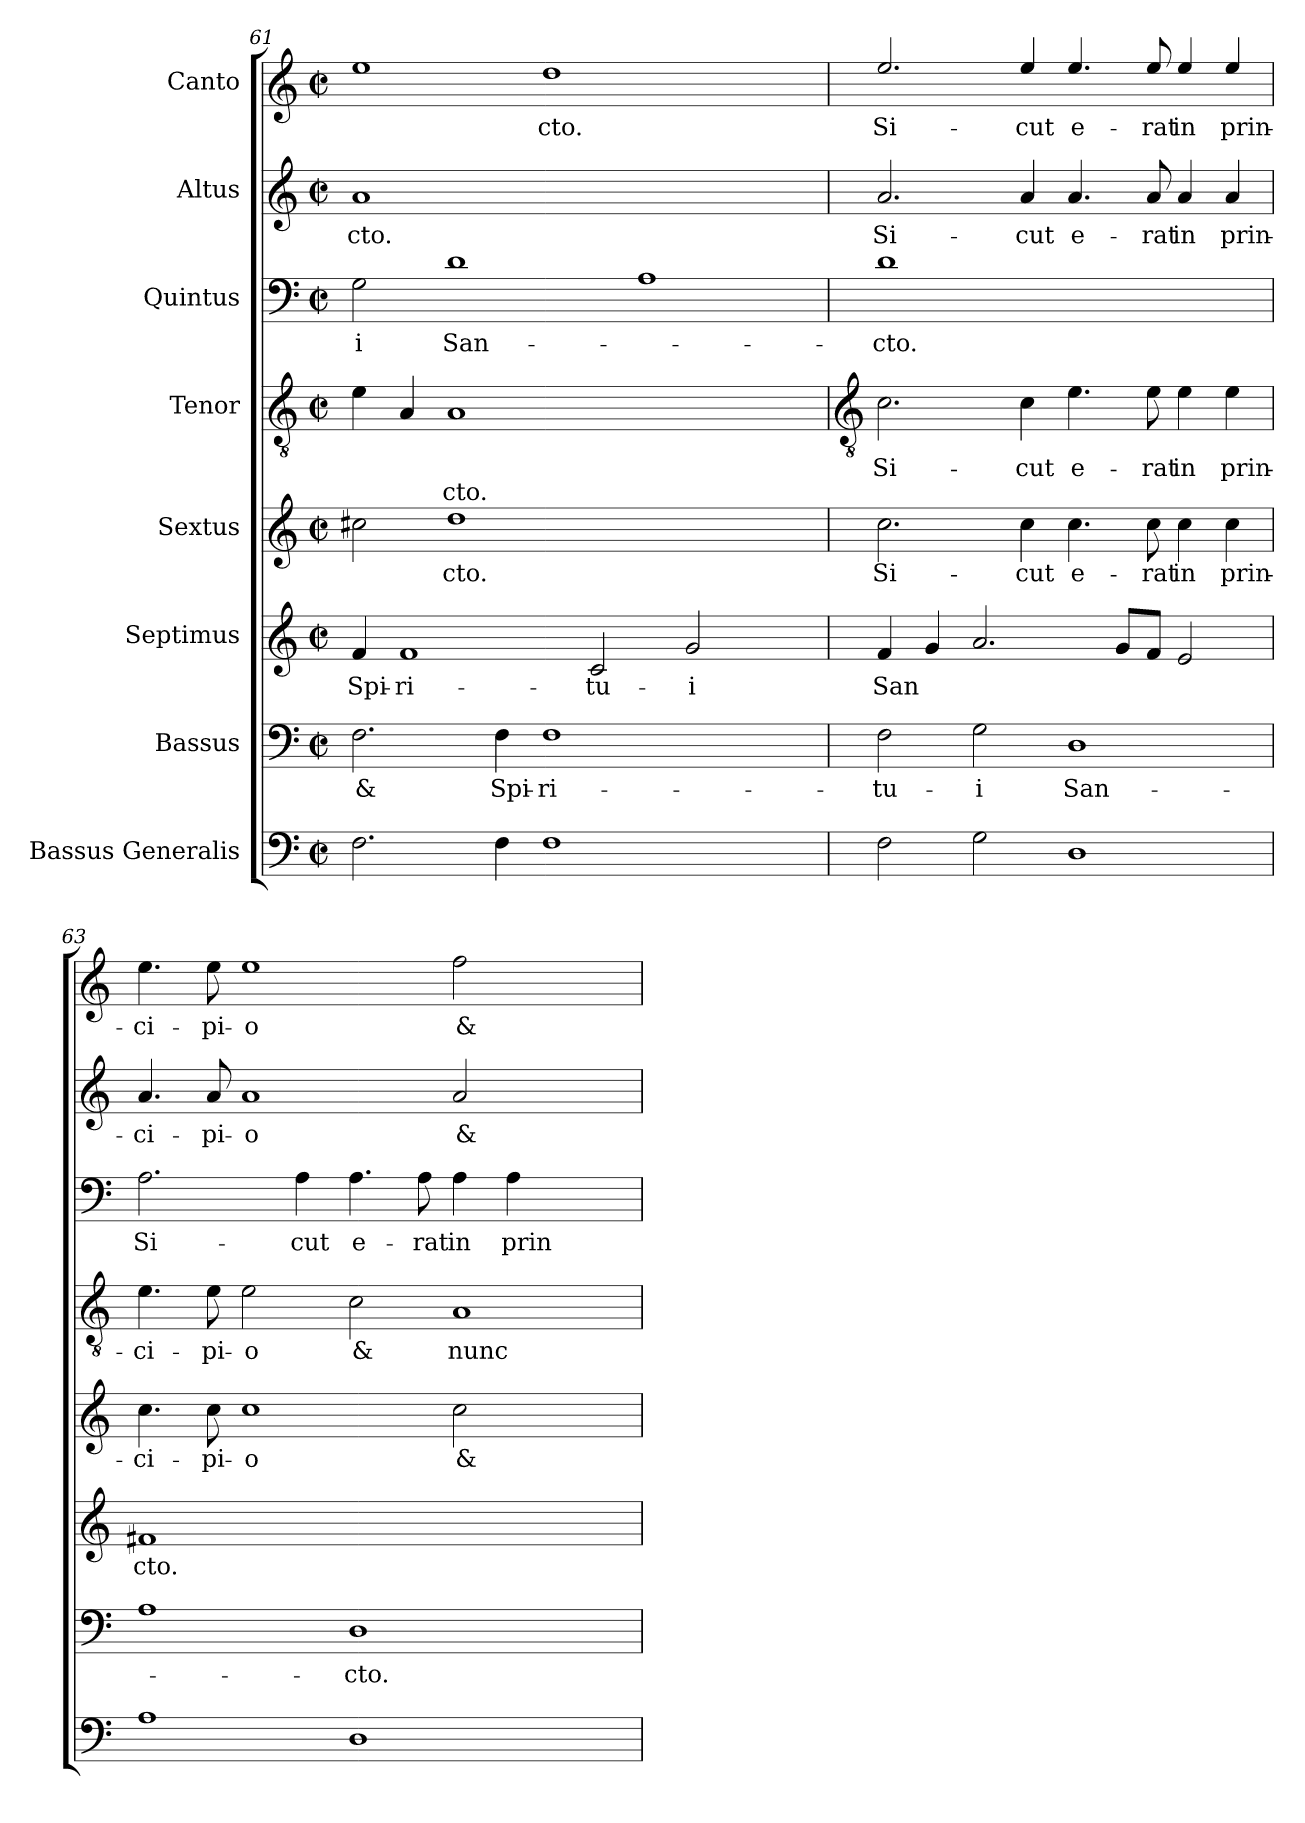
**kern	**kern	**text	**kern	**text	**kern	**text	**kern	**text	**text	**kern	**text	**kern	**text	**kern	**text
*part8	*part7	*part7	*part6	*part6	*part5	*part5	*part4	*part4	*part4	*part3	*part3	*part2	*part2	*part1	*part1
*staff8	*staff7	*staff7	*staff6	*staff6	*staff5	*staff5	*staff4	*staff4	*staff4	*staff3	*staff3	*staff2	*staff2	*staff1	*staff1
*I"Bassus Generalis	*I"Bassus	*	*I"Septimus	*	*I"Sextus	*	*I"Tenor	*	*	*I"Quintus	*	*I"Altus	*	*I"Canto	*
*clefF4	*clefF4	*	*clefG2	*	*clefG2	*	*clefGv2	*	*	*clefF4	*	*clefG2	*	*clefG2	*
*k[]	*k[]	*	*k[]	*	*k[]	*	*k[]	*	*	*k[]	*	*k[]	*	*k[]	*
*C:	*C:	*	*C:	*	*C:	*	*C:	*	*	*C:	*	*C:	*	*C:	*
*M4/2	*M4/2	*	*M4/2	*	*M4/2	*	*M4/2	*	*	*M4/2	*	*M4/2	*	*M4/2	*
*met(c|)	*met(c|)	*	*met(c|)	*	*met(c|)	*	*met(c|)	*	*	*met(c|)	*	*met(c|)	*	*met(c|)	*
=61	=61	=61	=61	=61	=61	=61	=61	=61	=61	=61	=61	=61	=61	=61	=61
!	!	!LO:LY:b	!	!LO:LY:b	!	!	!	!	!	!	!LO:LY:b	!	!LO:LY:b	!	!
2.F	2.F	&	4f	Spi-	2cc#X	.	4e	.	.	2G	-i	1a	-cto.	1ee	.
!	!	!	!	!LO:LY:b	!	!	!	!	!	!	!	!	!	!	!
.	.	.	1f	-ri-	.	.	4A	.	.	.	.	.	.	.	.
!	!	!	!	!	!	!LO:LY:b	!	!	!LO:LY:b	!	!LO:LY:b	!	!	!	!
.	.	.	.	.	1dd	cto.	1A	.	cto.	1d	San-	.	.	.	.
!	!	!LO:LY:b	!	!	!	!	!	!	!	!	!	!	!	!	!
4F	4F	Spi-	.	.	.	.	.	.	.	.	.	.	.	.	.
!	!	!LO:LY:b	!	!	!	!	!	!	!	!	!	!	!	!	!LO:LY:b
1F	1F	-ri-	.	.	.	.	.	.	.	.	.	1.ryy	.	1dd	-cto.
!	!	!	!	!LO:LY:b	!	!	!	!	!	!	!	!	!	!	!
.	.	.	2c	-tu-	.	.	.	.	.	.	.	.	.	.	.
.	.	.	.	.	1ryy	.	1ryy	.	.	1A	.	.	.	.	.
!	!	!	!	!LO:LY:b	!	!	!	!	!	!	!	!	!	!	!
.	.	.	2g	-i	.	.	.	.	.	.	.	.	.	.	.
2ryy	2ryy	.	.	.	.	.	.	.	.	.	.	.	.	2ryy	.
.	.	.	4ryy	.	.	.	.	.	.	.	.	.	.	.	.
!!LO:LB:g=z
=62	=62	=62	=62	=62	=62	=62	=62	=62	=62	=62	=62	=62	=62	=62	=62
*	*	*	*	*	*	*	*clefGv2	*	*	*	*	*	*	*	*
!	!	!LO:LY:b	!	!LO:LY:b	!	!LO:LY:b	!	!LO:LY:b	!	!	!LO:LY:b	!	!LO:LY:b	!	!LO:LY:b
*	*	*	*	*	*	*	*	*	*	*	*	*	*	*^	*
2F	2F	-tu-	4f	San	2.cc	Si-	2.c	Si-	.	1d	-cto.	2.a	Si-	2.ee	0ryy	Si-
.	.	.	4g	.	.	.	.	.	.	.	.	.	.	.	.	.
!	!	!LO:LY:b	!	!	!	!	!	!	!	!	!	!	!	!	!	!
2G	2G	-i	2.a	.	.	.	.	.	.	.	.	.	.	.	.	.
!	!	!	!	!	!	!LO:LY:b	!	!LO:LY:b	!	!	!	!	!LO:LY:b	!	!	!LO:LY:b
.	.	.	.	.	4cc	-cut	4c	-cut	.	.	.	4a	-cut	4ee	.	-cut
!	!	!LO:LY:b	!	!	!	!LO:LY:b	!	!LO:LY:b	!	!	!	!	!LO:LY:b	!	!	!LO:LY:b
1D	1D	San-	.	.	4.cc	e-	4.e	e-	.	1ryy	.	4.a	e-	4.ee	.	e-
.	.	.	8gL	.	.	.	.	.	.	.	.	.	.	.	.	.
!	!	!	!	!	!	!LO:LY:b	!	!LO:LY:b	!	!	!	!	!LO:LY:b	!	!	!LO:LY:b
.	.	.	8fJ	.	8cc	-rat	8e	-rat	.	.	.	8a	-rat	8ee	.	-rat
!	!	!	!	!	!	!LO:LY:b	!	!LO:LY:b	!	!	!	!	!LO:LY:b	!	!	!LO:LY:b
.	.	.	2e	.	4cc	in	4e	in	.	.	.	4a	in	4ee	.	in
!	!	!	!	!	!	!LO:LY:b	!	!LO:LY:b	!	!	!	!	!LO:LY:b	!	!	!LO:LY:b
.	.	.	.	.	4cc	prin-	4e	prin-	.	.	.	4a	prin-	4ee	.	prin-
!!LO:LB:g=z	!!
=63	=63	=63	=63	=63	=63	=63	=63	=63	=63	=63	=63	=63	=63	=63	=63	=63
!	!	!	!	!LO:LY:b	!	!LO:LY:b	!	!LO:LY:b	!	!	!LO:LY:b	!	!LO:LY:b	!	!	!LO:LY:b
1A	1A	.	1f#X	cto.	4.cc	-ci-	4.e	-ci-	.	2.A	Si-	4.a	-ci-	4.ee	0ryy	-ci-
!	!	!	!	!	!	!LO:LY:b	!	!LO:LY:b	!	!	!	!	!LO:LY:b	!	!	!LO:LY:b
.	.	.	.	.	8cc	-pi-	8e	-pi-	.	.	.	8a	-pi-	8ee	.	-pi-
!	!	!	!	!	!	!LO:LY:b	!	!LO:LY:b	!	!	!	!	!LO:LY:b	!	!	!LO:LY:b
.	.	.	.	.	1cc	-o	2e	-o	.	.	.	1a	-o	1ee	.	-o
!	!	!	!	!	!	!	!	!	!	!	!LO:LY:b	!	!	!	!	!
.	.	.	.	.	.	.	.	.	.	4A	-cut	.	.	.	.	.
!	!	!LO:LY:b	!	!	!	!	!	!LO:LY:b	!	!	!LO:LY:b	!	!	!	!	!
1D	1D	-cto.	1.ryy	.	.	.	2c	&	.	4.A	e-	.	.	.	.	.
!	!	!	!	!	!	!	!	!	!	!	!LO:LY:b	!	!	!	!	!
.	.	.	.	.	.	.	.	.	.	8A	-rat	.	.	.	.	.
!	!	!	!	!	!	!LO:LY:b	!	!LO:LY:b	!	!	!LO:LY:b	!	!LO:LY:b	!	!	!LO:LY:b
.	.	.	.	.	2cc	&	1A	nunc	.	4A	in	2a	&	2ff	.	&
!	!	!	!	!	!	!	!	!	!	!	!LO:LY:b	!	!	!	!	!
.	.	.	.	.	.	.	.	.	.	4A	prin-	.	.	.	.	.
2ryy	2ryy	.	.	.	2ryy	.	.	.	.	2ryy	.	2ryy	.	2ryy	2ryy	.
*	*	*	*	*	*	*	*	*	*	*	*	*	*	*v	*v	*
=	=	=	=	=	=	=	=	=	=	=	=	=	=	=	=
*-	*-	*-	*-	*-	*-	*-	*-	*-	*-	*-	*-	*-	*-	*-	*-
